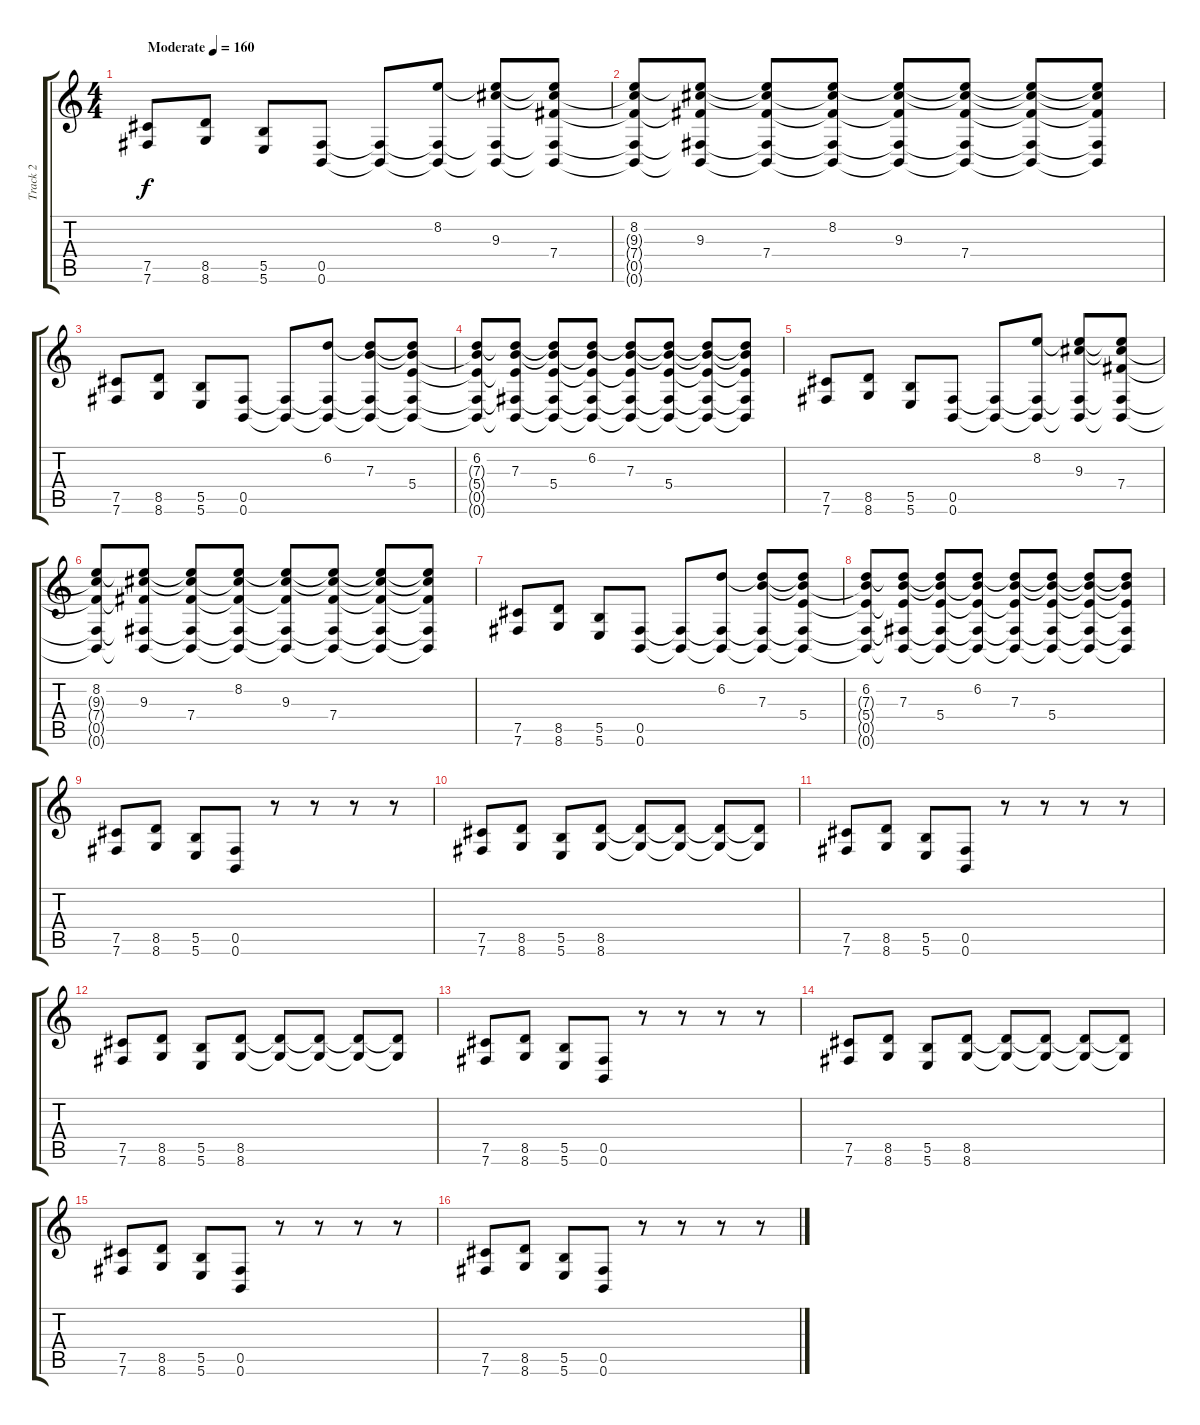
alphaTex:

\track ("Track 2" "Track 2") {instrument distortionguitar}
\staff {score tabs}
\tuning (Db4 Ab3 E3 B2 Gb2 B1) {hide}
\ts (4 4)
\tempo (160 "Moderate")
\clef g2
\ks c
(7.5 7.6).8{dy f instrument distortionguitar} (8.5 8.6).8 (5.5 5.6).8 (0.5 0.6).8 (0.5{t} 0.6{t}).8 (8.2 0.5{t} 0.6{t}).8 (8.2{t} 9.3 0.5{t} 0.6{t}).8 (8.2{t} 9.3{t} 7.4 0.5{t} 0.6{t}).8 |
(8.2 9.3{t} 7.4{t} 0.5{t} 0.6{t}).8 (8.2{t} 9.3 7.4{t} 0.5{t} 0.6{t}).8 (8.2{t} 9.3{t} 7.4 0.5{t} 0.6{t}).8 (8.2 9.3{t} 7.4{t} 0.5{t} 0.6{t}).8 (8.2{t} 9.3 7.4{t} 0.5{t} 0.6{t}).8 (8.2{t} 9.3{t} 7.4 0.5{t} 0.6{t}).8 (8.2{t} 9.3{t} 7.4{t} 0.5{t} 0.6{t}).8 (8.2{t} 9.3{t} 7.4{t} 0.5{t} 0.6{t}).8 |
(7.5 7.6).8 (8.5 8.6).8 (5.5 5.6).8 (0.5 0.6).8 (0.5{t} 0.6{t}).8 (6.2 0.5{t} 0.6{t}).8 (6.2{t} 7.3 0.5{t} 0.6{t}).8 (6.2{t} 7.3{t} 5.4 0.5{t} 0.6{t}).8 |
(6.2 7.3{t} 5.4{t} 0.5{t} 0.6{t}).8 (6.2{t} 7.3 5.4{t} 0.5{t} 0.6{t}).8 (6.2{t} 7.3{t} 5.4 0.5{t} 0.6{t}).8 (6.2 7.3{t} 5.4{t} 0.5{t} 0.6{t}).8 (6.2{t} 7.3 5.4{t} 0.5{t} 0.6{t}).8 (6.2{t} 7.3{t} 5.4 0.5{t} 0.6{t}).8 (6.2{t} 7.3{t} 5.4{t} 0.5{t} 0.6{t}).8 (6.2{t} 7.3{t} 5.4{t} 0.5{t} 0.6{t}).8 |
(7.5 7.6).8 (8.5 8.6).8 (5.5 5.6).8 (0.5 0.6).8 (0.5{t} 0.6{t}).8 (8.2 0.5{t} 0.6{t}).8 (8.2{t} 9.3 0.5{t} 0.6{t}).8 (8.2{t} 9.3{t} 7.4 0.5{t} 0.6{t}).8 |
(8.2 9.3{t} 7.4{t} 0.5{t} 0.6{t}).8 (8.2{t} 9.3 7.4{t} 0.5{t} 0.6{t}).8 (8.2{t} 9.3{t} 7.4 0.5{t} 0.6{t}).8 (8.2 9.3{t} 7.4{t} 0.5{t} 0.6{t}).8 (8.2{t} 9.3 7.4{t} 0.5{t} 0.6{t}).8 (8.2{t} 9.3{t} 7.4 0.5{t} 0.6{t}).8 (8.2{t} 9.3{t} 7.4{t} 0.5{t} 0.6{t}).8 (8.2{t} 9.3{t} 7.4{t} 0.5{t} 0.6{t}).8 |
(7.5 7.6).8 (8.5 8.6).8 (5.5 5.6).8 (0.5 0.6).8 (0.5{t} 0.6{t}).8 (6.2 0.5{t} 0.6{t}).8 (6.2{t} 7.3 0.5{t} 0.6{t}).8 (6.2{t} 7.3{t} 5.4 0.5{t} 0.6{t}).8 |
(6.2 7.3{t} 5.4{t} 0.5{t} 0.6{t}).8 (6.2{t} 7.3 5.4{t} 0.5{t} 0.6{t}).8 (6.2{t} 7.3{t} 5.4 0.5{t} 0.6{t}).8 (6.2 7.3{t} 5.4{t} 0.5{t} 0.6{t}).8 (6.2{t} 7.3 5.4{t} 0.5{t} 0.6{t}).8 (6.2{t} 7.3{t} 5.4 0.5{t} 0.6{t}).8 (6.2{t} 7.3{t} 5.4{t} 0.5{t} 0.6{t}).8 (6.2{t} 7.3{t} 5.4{t} 0.5{t} 0.6{t}).8 |
(7.5 7.6).8 (8.5 8.6).8 (5.5 5.6).8 (0.5 0.6).8 r.8 r.8 r.8 r.8 |
(7.5 7.6).8 (8.5 8.6).8 (5.5 5.6).8 (8.5 8.6).8 (8.5{t} 8.6{t}).8 (8.5{t} 8.6{t}).8 (8.5{t} 8.6{t}).8 (8.5{t} 8.6{t}).8 |
(7.5 7.6).8 (8.5 8.6).8 (5.5 5.6).8 (0.5 0.6).8 r.8 r.8 r.8 r.8 |
(7.5 7.6).8 (8.5 8.6).8 (5.5 5.6).8 (8.5 8.6).8 (8.5{t} 8.6{t}).8 (8.5{t} 8.6{t}).8 (8.5{t} 8.6{t}).8 (8.5{t} 8.6{t}).8 |
(7.5 7.6).8 (8.5 8.6).8 (5.5 5.6).8 (0.5 0.6).8 r.8 r.8 r.8 r.8 |
(7.5 7.6).8 (8.5 8.6).8 (5.5 5.6).8 (8.5 8.6).8 (8.5{t} 8.6{t}).8 (8.5{t} 8.6{t}).8 (8.5{t} 8.6{t}).8 (8.5{t} 8.6{t}).8 |
(7.5 7.6).8 (8.5 8.6).8 (5.5 5.6).8 (0.5 0.6).8 r.8 r.8 r.8 r.8 |
(7.5 7.6).8 (8.5 8.6).8 (5.5 5.6).8 (0.5 0.6).8 r.8 r.8 r.8 r.8
